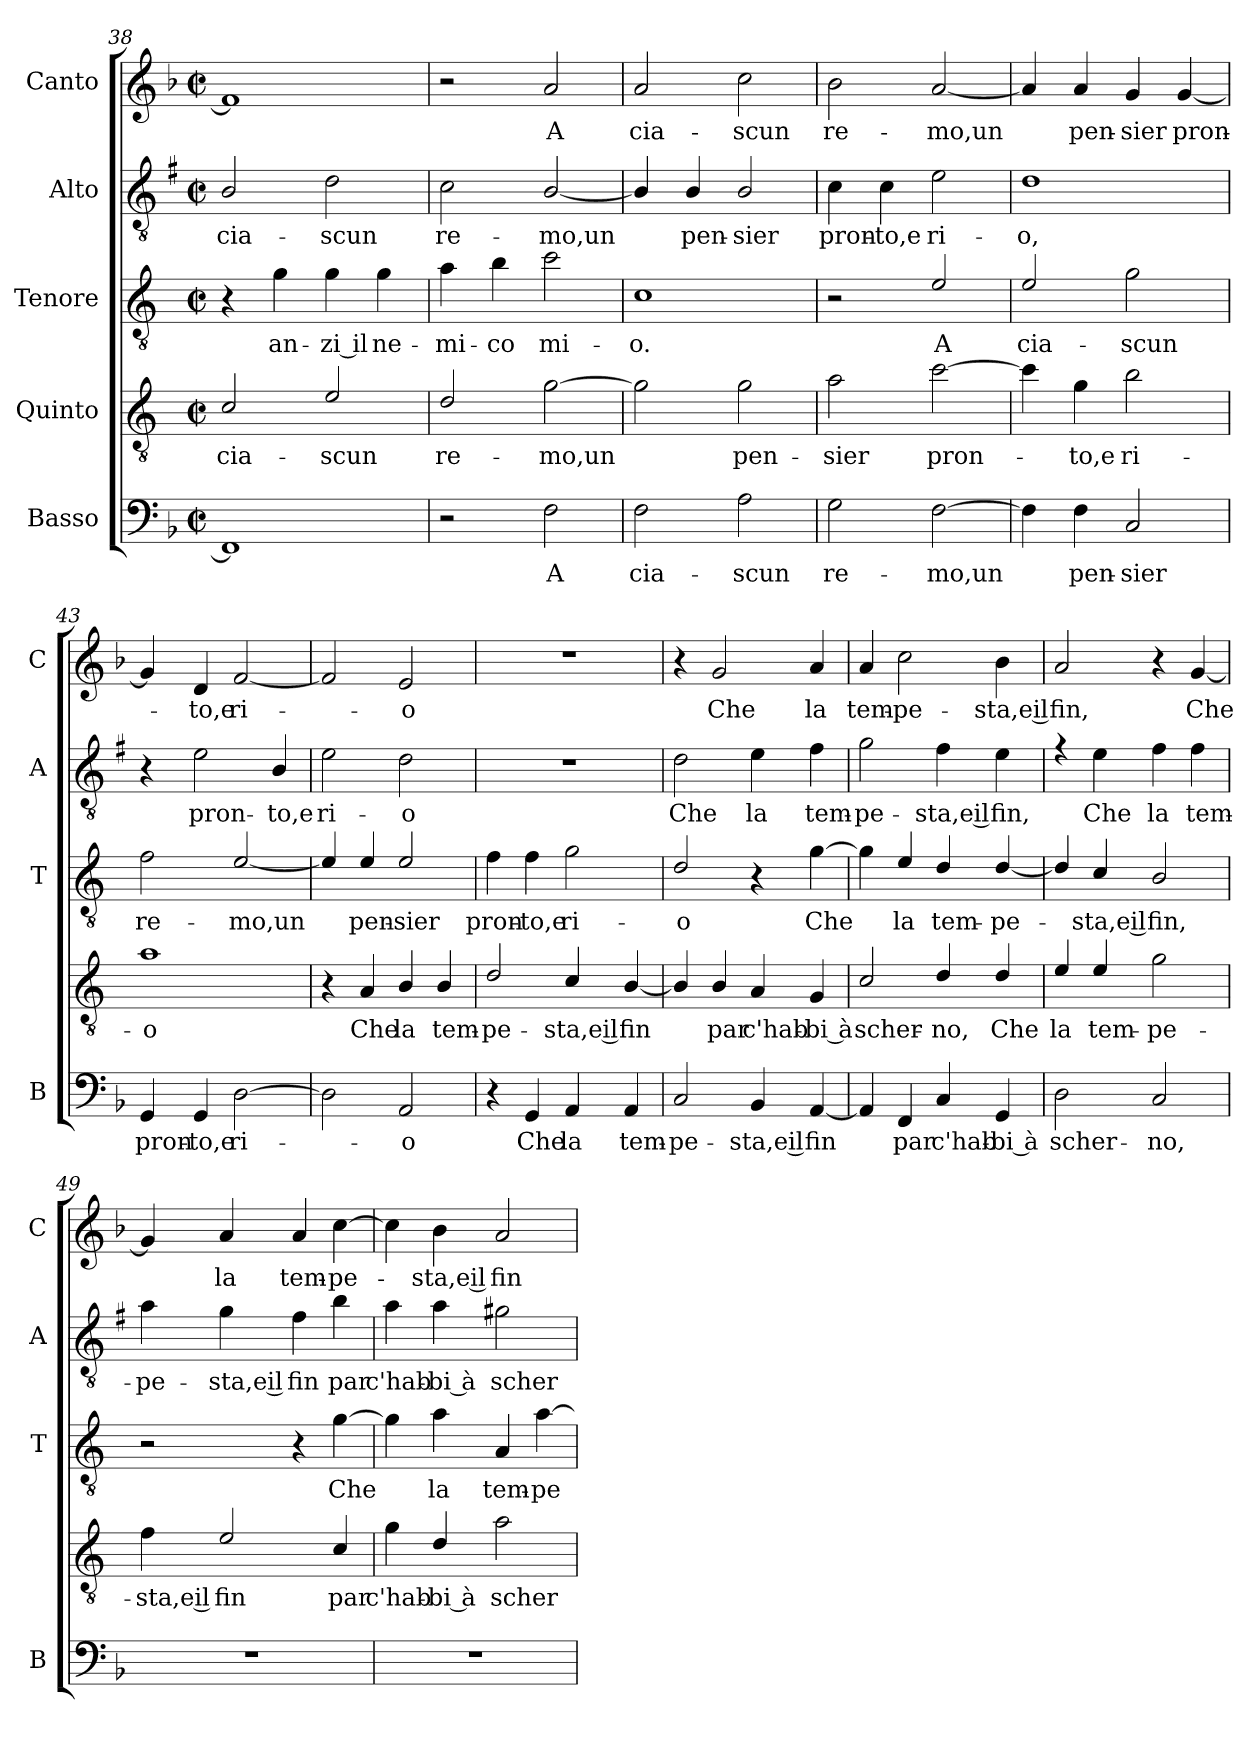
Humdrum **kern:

**kern	**text	**kern	**text	**kern	**text	**kern	**text	**kern	**text
*part5	*part5	*part4	*part4	*part3	*part3	*part2	*part2	*part1	*part1
*staff5	*staff5	*staff4	*staff4	*staff3	*staff3	*staff2	*staff2	*staff1	*staff1
*I"Basso	*	*I"Quinto	*	*I"Tenore	*	*I"Alto	*	*I"Canto	*
*I'B	*	*	*	*I'T	*	*I'A	*	*I'C	*
*clefF4	*	*clefGv2	*	*clefGv2	*	*clefGv2	*	*clefG2	*
*	*	*ITrd4c7	*	*ITrd4c7	*	*ITrd1c2	*	*	*
*k[b-]	*	*k[b-]	*	*k[b-]	*	*k[b-]	*	*k[b-]	*
*F:	*	*F:	*	*F:	*	*F:	*	*F:	*
*M2/2	*	*M2/2	*	*M2/2	*	*M2/2	*	*M2/2	*
*met(c|)	*	*met(c|)	*	*met(c|)	*	*met(c|)	*	*met(c|)	*
=38	=38	=38	=38	=38	=38	=38	=38	=38	=38
!	!	!	!LO:LY:b	!	!	!	!LO:LY:b	!	!
1FF]	.	2F/	cia-	4r	.	2A/	cia-	1f]	.
!	!	!	!	!	!LO:LY:b	!	!	!	!
.	.	.	.	4c\	an-	.	.	.	.
!	!	!	!LO:LY:b	!	!LO:LY:b	!	!LO:LY:b	!	!
.	.	2A/	-scun	4c\	-zi il	2c\	-scun	.	.
!	!	!	!	!	!LO:LY:b	!	!	!	!
.	.	.	.	4c\	ne-	.	.	.	.
=39	=39	=39	=39	=39	=39	=39	=39	=39	=39
!	!	!	!LO:LY:b	!	!LO:LY:b	!	!LO:LY:b	!	!
2r	.	2G/	re-	4d\	-mi-	2B-\	re-	2r	.
!	!	!	!	!	!LO:LY:b	!	!	!	!
.	.	.	.	4e\	-co	.	.	.	.
!	!LO:LY:b	!	!LO:LY:b	!	!LO:LY:b	!	!LO:LY:b	!	!LO:LY:b
2F\	A	[2c\	-mo,un	2f\	mi-	[2A/	-mo,un	2a/	A
=40	=40	=40	=40	=40	=40	=40	=40	=40	=40
!	!LO:LY:b	!	!	!	!LO:LY:b	!	!	!	!LO:LY:b
2F\	cia-	2c\]	.	1F	-o.	4A/]	.	2a/	cia-
!	!	!	!	!	!	!	!LO:LY:b	!	!
.	.	.	.	.	.	4A/	pen-	.	.
!	!LO:LY:b	!	!LO:LY:b	!	!	!	!LO:LY:b	!	!LO:LY:b
2A\	-scun	2c\	pen-	.	.	2A/	-sier	2cc\	-scun
=41	=41	=41	=41	=41	=41	=41	=41	=41	=41
!	!LO:LY:b	!	!LO:LY:b	!	!	!	!LO:LY:b	!	!LO:LY:b
2G\	re-	2d\	-sier	2r	.	4B-\	pron-	2b-\	re-
!	!	!	!	!	!	!	!LO:LY:b	!	!
.	.	.	.	.	.	4B-\	-to,e	.	.
!	!LO:LY:b	!	!LO:LY:b	!	!LO:LY:b	!	!LO:LY:b	!	!LO:LY:b
[2F\	-mo,un	[2f\	pron-	2A/	A	2d\	ri-	[2a/	-mo,un
=42	=42	=42	=42	=42	=42	=42	=42	=42	=42
!	!	!	!	!	!LO:LY:b	!	!LO:LY:b	!	!
4F\]	.	4f\]	.	2A/	cia-	1c	-o,	4a/]	.
!	!LO:LY:b	!	!LO:LY:b	!	!	!	!	!	!LO:LY:b
4F\	pen-	4c\	-to,e	.	.	.	.	4a/	pen-
!	!LO:LY:b	!	!LO:LY:b	!	!LO:LY:b	!	!	!	!LO:LY:b
2C/	-sier	2e\	ri-	2c\	-scun	.	.	4g/	-sier
!	!	!	!	!	!	!	!	!	!LO:LY:b
.	.	.	.	.	.	.	.	[4g/	pron-
=43	=43	=43	=43	=43	=43	=43	=43	=43	=43
!	!LO:LY:b	!	!LO:LY:b	!	!LO:LY:b	!	!	!	!
4GG/	pron-	1d	-o	2B-\	re-	4r	.	4g/]	.
!	!LO:LY:b	!	!	!	!	!	!LO:LY:b	!	!LO:LY:b
4GG/	-to,e	.	.	.	.	2d\	pron-	4d/	-to,e
!	!LO:LY:b	!	!	!	!LO:LY:b	!	!	!	!LO:LY:b
[2D\	ri-	.	.	[2A/	-mo,un	.	.	[2f/	ri-
!	!	!	!	!	!	!	!LO:LY:b	!	!
.	.	.	.	.	.	4A/	-to,e	.	.
!!LO:LB:g=z
=44	=44	=44	=44	=44	=44	=44	=44	=44	=44
!	!	!	!	!	!	!	!LO:LY:b	!	!
2D\]	.	4r	.	4A/]	.	2d\	ri-	2f/]	.
!	!	!	!LO:LY:b	!	!LO:LY:b	!	!	!	!
.	.	4D/	Che	4A/	pen-	.	.	.	.
!	!LO:LY:b	!	!LO:LY:b	!	!LO:LY:b	!	!LO:LY:b	!	!LO:LY:b
2AA/	-o	4E/	la	2A/	-sier	2c\	-o	2e/	-o
!	!	!	!LO:LY:b	!	!	!	!	!	!
.	.	4E/	tem-	.	.	.	.	.	.
=45	=45	=45	=45	=45	=45	=45	=45	=45	=45
!	!	!	!LO:LY:b	!	!LO:LY:b	!	!	!	!
4r	.	2G/	-pe-	4B-\	pron-	1r	.	1r	.
!	!LO:LY:b	!	!	!	!LO:LY:b	!	!	!	!
4GG/	Che	.	.	4B-\	-to,e	.	.	.	.
!	!LO:LY:b	!	!LO:LY:b	!	!LO:LY:b	!	!	!	!
4AA/	la	4F/	-sta,e il	2c\	ri-	.	.	.	.
!	!LO:LY:b	!	!LO:LY:b	!	!	!	!	!	!
4AA/	tem-	[4E/	fin	.	.	.	.	.	.
=46	=46	=46	=46	=46	=46	=46	=46	=46	=46
!	!LO:LY:b	!	!	!	!LO:LY:b	!	!LO:LY:b	!	!
2C/	-pe-	4E/]	.	2G/	-o	2c\	Che	4r	.
!	!	!	!LO:LY:b	!	!	!	!	!	!LO:LY:b
.	.	4E/	par	.	.	.	.	2g/	Che
!	!LO:LY:b	!	!LO:LY:b	!	!	!	!LO:LY:b	!	!
4BB-/	-sta,e il	4D/	c'hab-	4r	.	4d\	la	.	.
!	!LO:LY:b	!	!LO:LY:b	!	!LO:LY:b	!	!LO:LY:b	!	!LO:LY:b
[4AA/	fin	4C/	-bi à	[4c\	Che	4e\	tem-	4a/	la
=47	=47	=47	=47	=47	=47	=47	=47	=47	=47
!	!	!	!LO:LY:b	!	!	!	!LO:LY:b	!	!LO:LY:b
4AA/]	.	2F/	scher-	4c\]	.	2f\	-pe-	4a/	tem-
!	!LO:LY:b	!	!	!	!LO:LY:b	!	!	!	!LO:LY:b
4FF/	par	.	.	4A/	la	.	.	2cc\	-pe-
!	!LO:LY:b	!	!LO:LY:b	!	!LO:LY:b	!	!LO:LY:b	!	!
4C/	c'hab-	4G/	-no,	4G/	tem-	4e\	-sta,e il	.	.
!	!LO:LY:b	!	!LO:LY:b	!	!LO:LY:b	!	!LO:LY:b	!	!LO:LY:b
4GG/	-bi à	4G/	Che	[4G/	-pe-	4d\	fin,	4b-\	-sta,e il
=48	=48	=48	=48	=48	=48	=48	=48	=48	=48
!	!LO:LY:b	!	!LO:LY:b	!	!	!	!	!	!LO:LY:b
2D\	scher-	4A/	la	4G/]	.	4rf	.	2a/	fin,
!	!	!	!LO:LY:b	!	!LO:LY:b	!	!LO:LY:b	!	!
.	.	4A/	tem-	4F/	-sta,e il	4d\	Che	.	.
!	!LO:LY:b	!	!LO:LY:b	!	!LO:LY:b	!	!LO:LY:b	!	!
2C/	-no,	2c\	-pe-	2E/	fin,	4e\	la	4r	.
!	!	!	!	!	!	!	!LO:LY:b	!	!LO:LY:b
.	.	.	.	.	.	4e\	tem-	[4g/	Che
=49	=49	=49	=49	=49	=49	=49	=49	=49	=49
!	!	!	!LO:LY:b	!	!	!	!LO:LY:b	!	!
1r	.	4B-\	-sta,e il	2r	.	4g\	-pe-	4g/]	.
!	!	!	!LO:LY:b	!	!	!	!LO:LY:b	!	!LO:LY:b
.	.	2A/	fin	.	.	4f\	-sta,e il	4a/	la
!	!	!	!	!	!	!	!LO:LY:b	!	!LO:LY:b
.	.	.	.	4r	.	4e\	fin	4a/	tem-
!	!	!	!LO:LY:b	!	!LO:LY:b	!	!LO:LY:b	!	!LO:LY:b
.	.	4F/	par	[4c\	Che	4a\	par	[4cc\	-pe-
!!LO:LB:g=z
=50	=50	=50	=50	=50	=50	=50	=50	=50	=50
!	!	!	!LO:LY:b	!	!	!	!LO:LY:b	!	!
1r	.	4c\	c'hab-	4c\]	.	4g\	c'hab-	4cc\]	.
!	!	!	!LO:LY:b	!	!LO:LY:b	!	!LO:LY:b	!	!LO:LY:b
.	.	4G/	-bi à	4d\	la	4g\	-bi à	4b-\	-sta,e il
!	!	!	!LO:LY:b	!	!LO:LY:b	!	!LO:LY:b	!	!LO:LY:b
.	.	2d\	scher-	4D/	tem-	2f#X\	scher-	2a/	fin
!	!	!	!	!	!LO:LY:b	!	!	!	!
.	.	.	.	[4d\	-pe-	.	.	.	.
=	=	=	=	=	=	=	=	=	=
*-	*-	*-	*-	*-	*-	*-	*-	*-	*-
